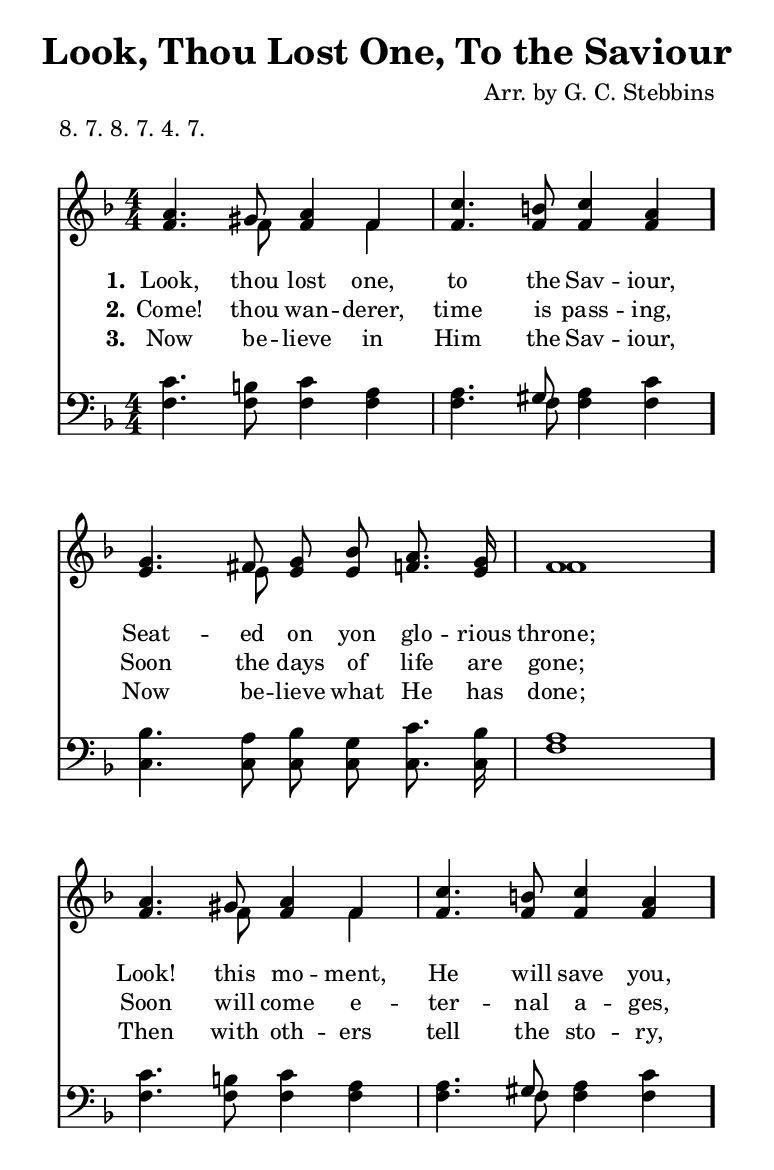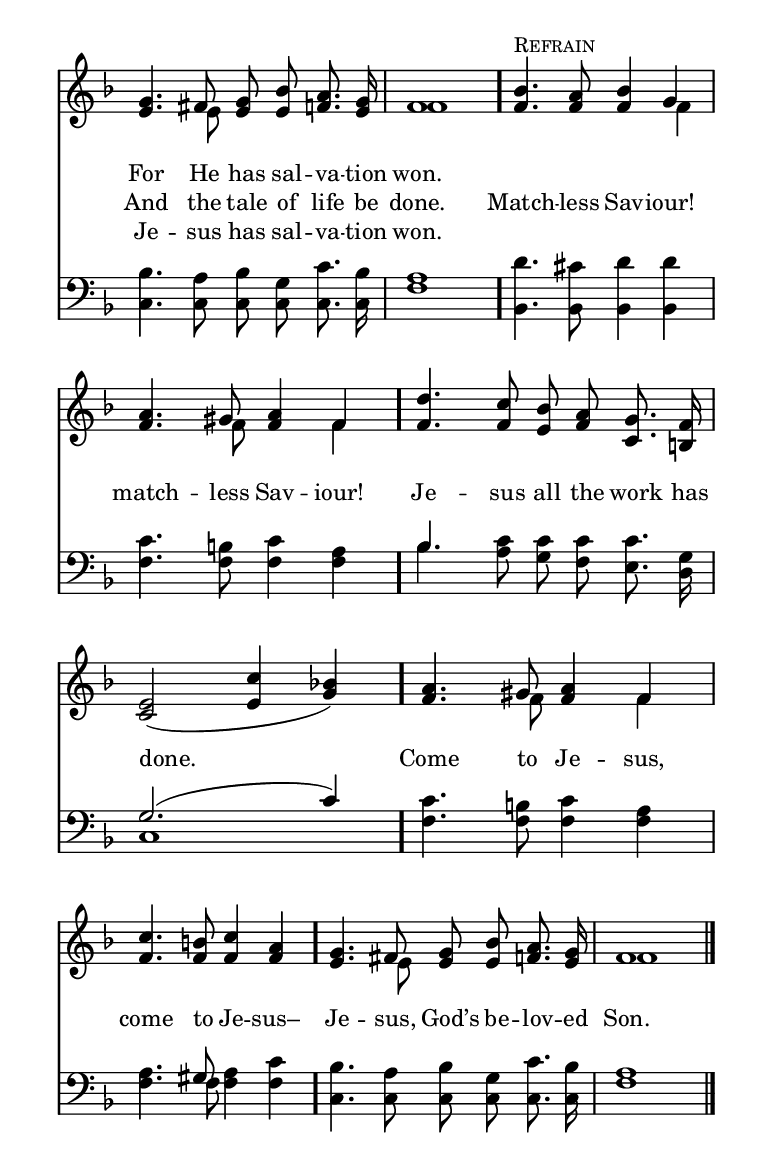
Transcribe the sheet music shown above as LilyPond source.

\include "common/global.ily"
\paper {
  \include "common/paper.ily"
}

\header{
  %gospel
  hymnnumber = "101"
  title = "Look, Thou Lost One, To the Saviour"
  tunename = "Look Ye Saints"
  meter = "8. 7. 8. 7. 4. 7."
  poet = ""
  composer = "Arr. by G. C. Stebbins"
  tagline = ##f
}

patternAA = { c4. c8 c4 c4 | c4. c8 c4 c4 }
patternBA = { c4. c8 c8 c8 c8. c16 | c1 }
patternBB = { c4. c8 c8 c8 c8. c16 | c2( c4 c4) }
patternBC = { c4. c8 c8 c8 c8. c16 | c2.( c4) }

global = {
  \include "common/overrides.ily"
  \override Staff.TimeSignature.style = #'numbered
  \time 4/4
  \override Score.MetronomeMark.transparent = ##t % hide all fermata changes too
  \tempo 4=95
  \key f \major
  \autoBeamOff
}

notesSoprano = {
\global
\relative c'' {

  \changePitch \patternAA { a gis a f | c' b c a }
  \changePitch \patternBA { g fis g bes a g | f }
  \changePitch \patternAA { a gis a f | c' b c a }
  \changePitch \patternBA { g fis g bes a g | f }

  << s^\markup { \small \caps "Refrain" }
  \changePitch \patternAA { bes a bes g | a gis a f } >>
  \changePitch \patternBB { d' c bes a g f | e c' bes! }
  \changePitch \patternAA { a gis a f | c' b c a }
  \changePitch \patternBA { g fis g bes a g | f }

  \bar "|."

}
}

notesAlto = {
\global
\relative e' {

  \changePitch \patternAA { f f f f | f f f f }
  \changePitch \patternBA { e e e e f! e | f }
  \changePitch \patternAA { f f f f | f f f f }
  \changePitch \patternBA { e e e e f! e | f }

  \changePitch \patternAA { f f f f | f f f f }
  \changePitch \patternBB { f f e f c b! | c e g }
  \changePitch \patternAA { f f f f | f f f f }
  \changePitch \patternBA { e e e e f! e | f }

}
}

notesTenor = {
\global
\relative a {

  \changePitch \patternAA { c b c a | a gis a c }
  \changePitch \patternBA { bes a bes g c bes | a }
  \changePitch \patternAA { c b c a | a gis a c }
  \changePitch \patternBA { bes a bes g c bes | a }

  \changePitch \patternAA { d cis d d | c b c a }
  \changePitch \patternBC { bes c c c c g | g c }
  \changePitch \patternAA { c b c a | a gis a c }
  \changePitch \patternBA { bes a bes g c bes | a }

}
}

notesBass = {
\global
\relative f {

  \changePitch \patternAA { f f f f | f f f f }
  \changePitch \patternBA { c c c c c c | f }
  \changePitch \patternAA { f f f f | f f f f }
  \changePitch \patternBA { c c c c c c | f }

  \changePitch \patternAA { bes, bes bes bes | f' f f f }
  \changePitch \patternBA { bes a g f e d | c }
  \changePitch \patternAA { f f f f | f f f f }
  \changePitch \patternBA { c c c c c c | f }

}
}

Refrain = \lyricmode {

Match -- less Sav -- iour! match -- less Sav -- iour! \bar "."
Je -- sus all the work has done. \bar "."
Come to Je -- sus, come to Je -- sus– \bar "."
Je -- sus, God’s be -- lov -- ed Son. \bar "."

}

wordsA = \lyricmode {
\set stanza = "1."

Look, thou lost one, to the Sav -- iour, \bar "."
Seat -- ed on yon glo -- rious throne; \bar "."
Look! this mo -- ment, He will save you, \bar "."
For He has sal -- va -- tion won. \bar "."

}

wordsB = \lyricmode {
\set stanza = "2."

Come! thou wan -- derer, time is pass -- ing,
Soon the days of life are gone;
Soon will come e -- ter -- nal a -- ges,
And the tale of life be done.

\Refrain

}

wordsC = \lyricmode {
\set stanza = "3."

Now be -- lieve in Him the Sav -- iour,
Now be -- lieve what He has done;
Then with oth -- ers tell the sto -- ry,
Je -- sus has sal -- va -- tion won.

}

\score {
  \context ChoirStaff <<
    \context Staff = upper <<
      \set Staff.autoBeaming = ##f
      \set ChoirStaff.systemStartDelimiter = #'SystemStartBar
      \set ChoirStaff.printPartCombineTexts = ##f
      \partcombine #'(2 . 9) \notesSoprano \notesAlto
      \context NullVoice = sopranos { \voiceOne << \notesSoprano >> }
      \context NullVoice = altos { \voiceTwo << \notesAlto >> }
      \context Lyrics = one   \lyricsto sopranos \wordsA
      \context Lyrics = two   \lyricsto sopranos \wordsB
      \context Lyrics = three \lyricsto sopranos \wordsC
    >>
    \context Staff = men <<
      \set Staff.autoBeaming = ##f
      \clef bass
      \set ChoirStaff.printPartCombineTexts = ##f
      \partcombine #'(2 . 9) \notesTenor \notesBass
      \context NullVoice = tenors { \voiceOne << \notesTenor >> }
      \context NullVoice = basses { \voiceTwo << \notesBass >> }
    >>
  >>
  \layout {
    \include "common/layout.ily"
  }
  \midi{
    \include "common/midi.ily"
  }
}

\version "2.19.49"  % necessary for upgrading to future LilyPond versions.

% vi:set et ts=2 sw=2 ai nocindent syntax=lilypond:
